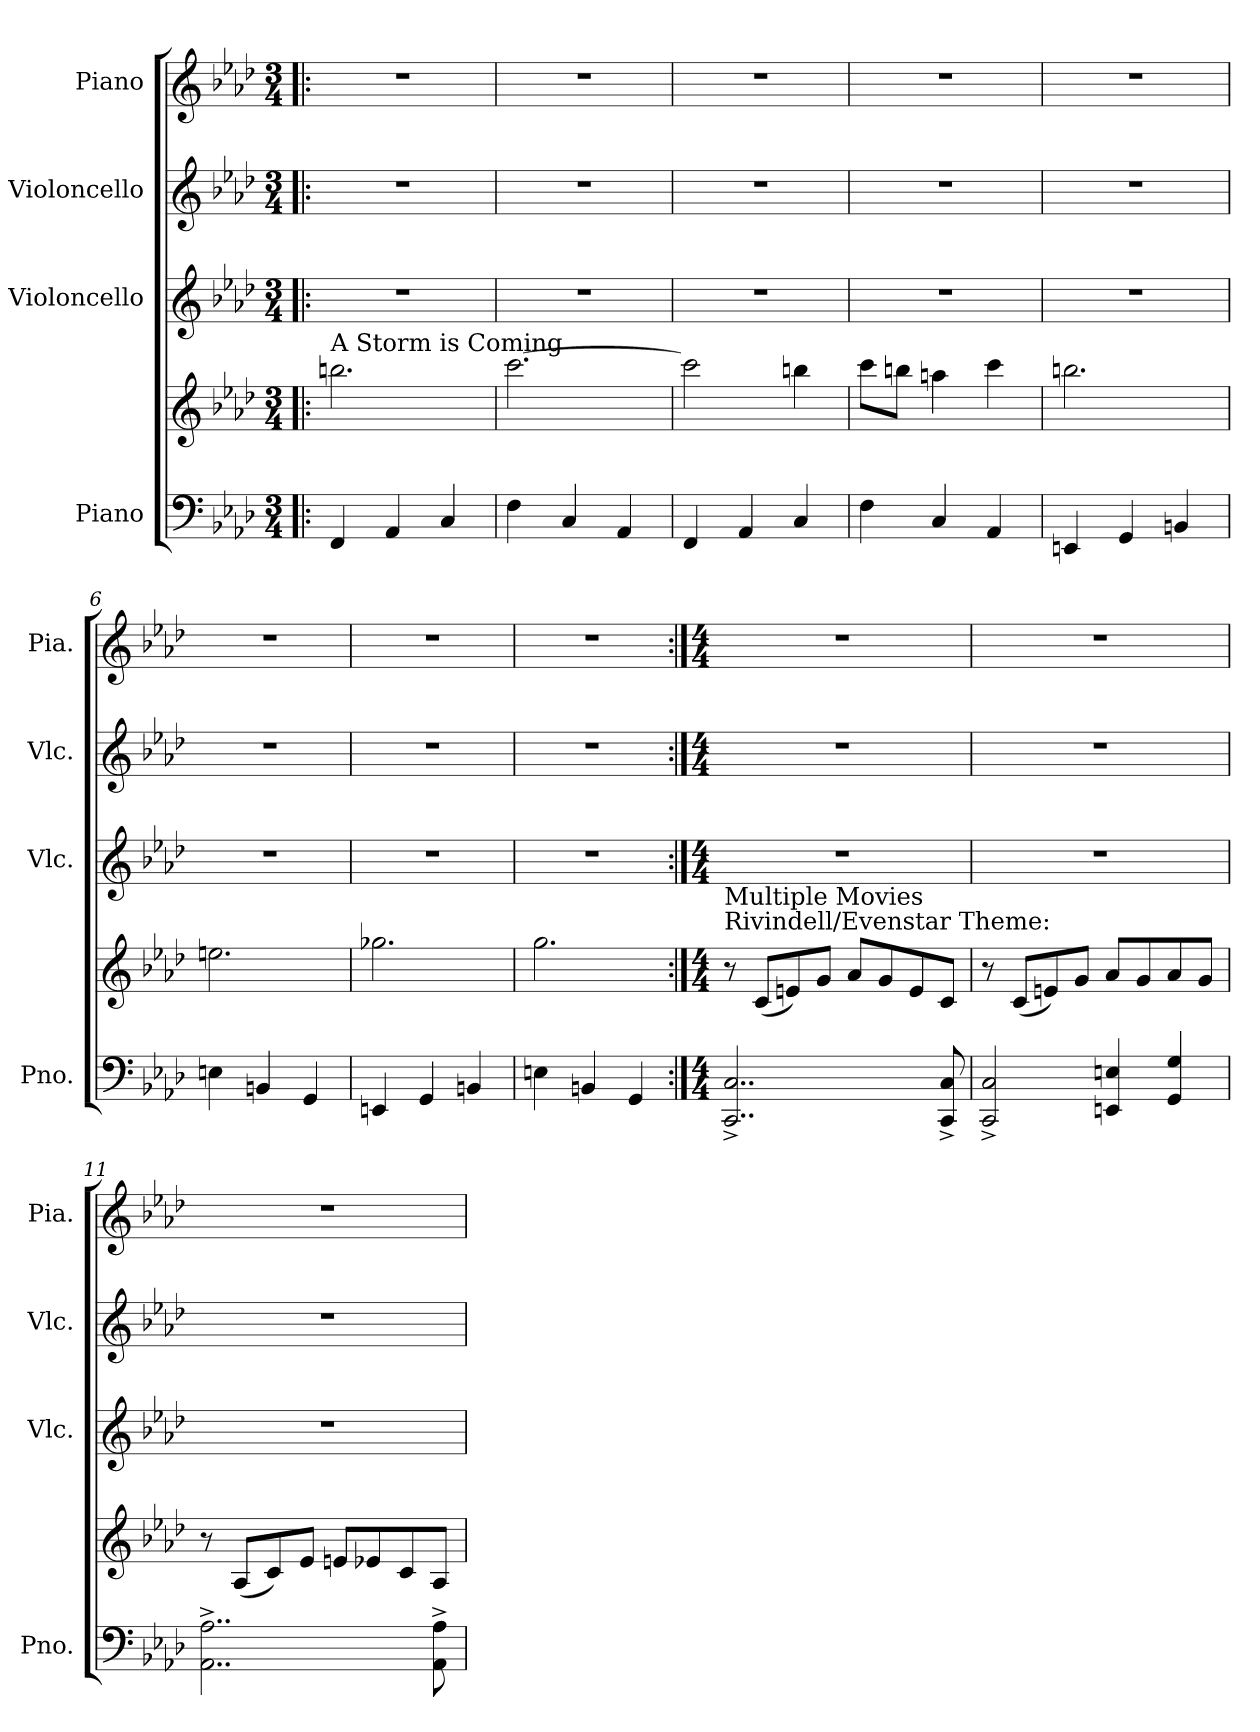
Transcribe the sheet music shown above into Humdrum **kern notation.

**kern	**kern	**kern	**kern	**kern
*part4	*part4	*part3	*part2	*part1
*staff5	*staff4	*staff3	*staff2	*staff1
*I"Piano	*	*I"Violoncello	*I"Violoncello	*I"Piano
*I'Pno.	*	*I'Vlc.	*I'Vlc.	*I'Pia.
*clefF4	*clefG2	*clefG2	*clefG2	*clefG2
*k[b-e-a-d-]	*k[b-e-a-d-]	*k[b-e-a-d-]	*k[b-e-a-d-]	*k[b-e-a-d-]
*M3/4	*M3/4	*M3/4	*M3/4	*M3/4
*MM160	*MM160	*MM160	*MM160	*MM160
=1!|:	=1!|:	=1!|:	=1!|:	=1!|:
!	!LO:TX:a:t=A Storm is Coming	!	!	!
4FF/	2.bbn\	2.r	2.r	2.r
4AA-/	.	.	.	.
4C/	.	.	.	.
=2	=2	=2	=2	=2
4F\	[2.ccc\	2.r	2.r	2.r
4C/	.	.	.	.
4AA-/	.	.	.	.
=3	=3	=3	=3	=3
4FF/	2ccc\]	2.r	2.r	2.r
4AA-/	.	.	.	.
4C/	4bbn\	.	.	.
=4	=4	=4	=4	=4
4F\	8ccc\L	2.r	2.r	2.r
.	8bbn\J	.	.	.
4C/	4aan\	.	.	.
4AA-/	4ccc\	.	.	.
=5	=5	=5	=5	=5
4EEn/	2.bbn\	2.r	2.r	2.r
4GG/	.	.	.	.
4BBn/	.	.	.	.
=6	=6	=6	=6	=6
4En\	2.een\	2.r	2.r	2.r
4BBn/	.	.	.	.
4GG/	.	.	.	.
=7	=7	=7	=7	=7
4EEn/	2.gg-X\	2.r	2.r	2.r
4GG/	.	.	.	.
4BBn/	.	.	.	.
=8	=8	=8	=8	=8
4En\	2.gg\	2.r	2.r	2.r
4BBn/	.	.	.	.
4GG/	.	.	.	.
!!LO:LB:g=z
=9:|!	=9:|!	=9:|!	=9:|!	=9:|!
*M4/4	*M4/4	*M4/4	*M4/4	*M4/4
*	*	*	*	*MM180
!	!LO:TX:a:t=Rivindell/Evenstar Theme&colon;	!	!	!
!	!LO:TX:a:t=Multiple Movies	!	!	!
2..CC/^ 2..C/^	8r	1r	1r	1r
.	(<8c/L	.	.	.
.	8en/)	.	.	.
.	8g/J	.	.	.
.	8a-/L	.	.	.
.	8g/	.	.	.
.	8e/	.	.	.
8CC/^ 8C/^	8c/J	.	.	.
=10	=10	=10	=10	=10
2CC/^ 2C/^	8r	1r	1r	1r
.	(<8c/L	.	.	.
.	8en/)	.	.	.
.	8g/J	.	.	.
4EEn/ 4En/	8a-/L	.	.	.
.	8g/	.	.	.
4GG/ 4G/	8a-/	.	.	.
.	8g/J	.	.	.
=11	=11	=11	=11	=11
2..AA-\^ 2..A-\^	8r	1r	1r	1r
.	(<8A-/L	.	.	.
.	8c/)	.	.	.
.	8e-/J	.	.	.
.	8en/L	.	.	.
.	8e-X/	.	.	.
.	8c/	.	.	.
8AA-\^ 8A-\^	8A-/J	.	.	.
=	=	=	=	=
*-	*-	*-	*-	*-
